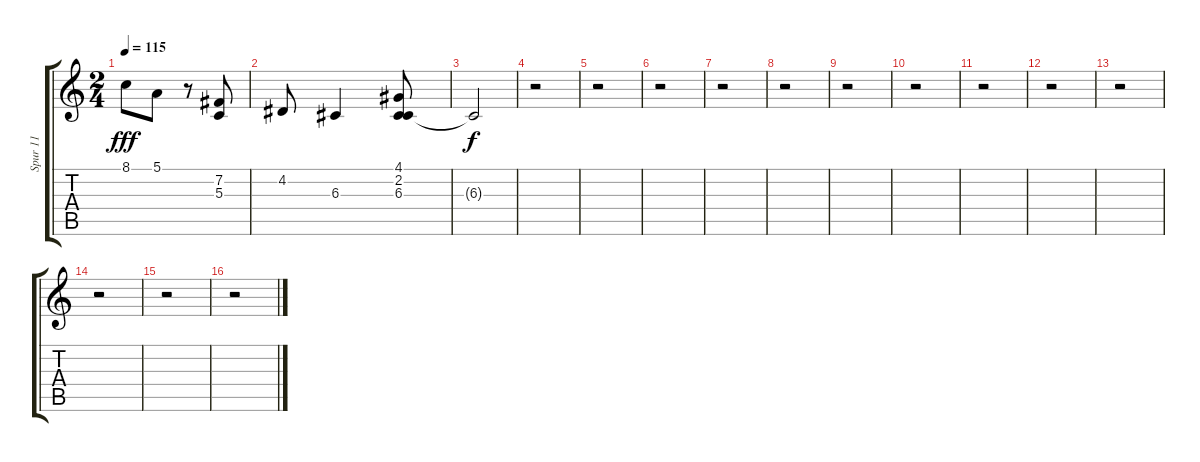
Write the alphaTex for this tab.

\track ("Spur 11" "Spur 11") {instrument altosax}
\staff {score tabs}
\tuning (E4 B3 G3 D3 A2 E2) {hide}
\ts (2 4)
\tempo 115
\clef g2
\ks c
8.1.8{dy fff} 5.1.8 r.8 (7.2 5.3).8 |
4.2.8 6.3.4 (4.1 2.2 6.3).8 |
6.3{t}.2{dy f} |
r.2 |
r.2 |
r.2 |
r.2 |
r.2 |
r.2 |
r.2 |
r.2 |
r.2 |
r.2 |
r.2 |
r.2 |
r.2
